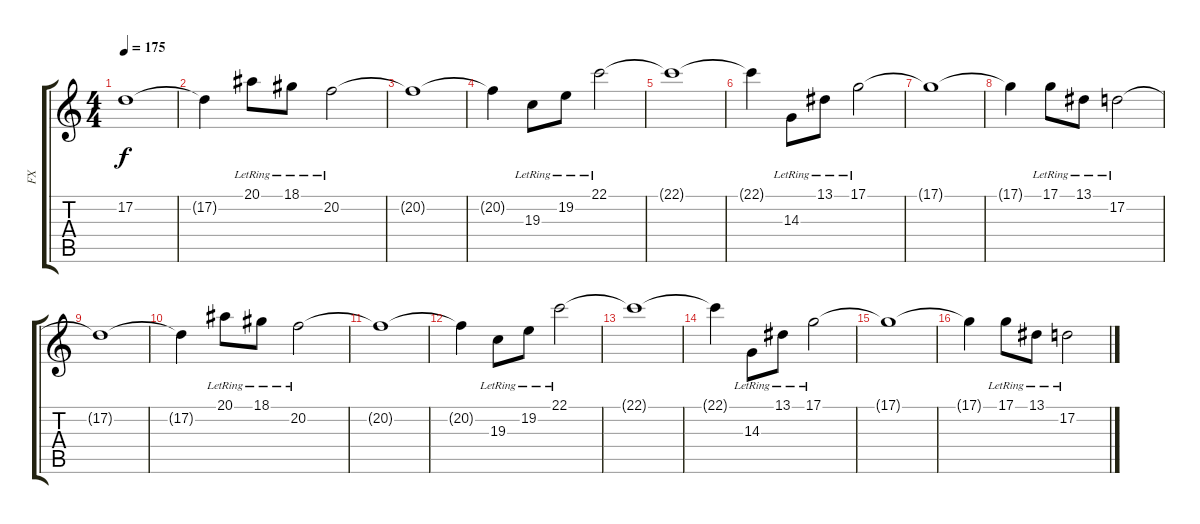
\track ("FX" "FX") {instrument pizzicatostrings}
\staff {score tabs}
\tuning (D4 A3 F3 C3 G2 C2) {hide}
\ts (4 4)
\tempo 175
\clef g2
\ks c
17.2{t}.1{dy f} |
17.2{t}.4 20.1{lr}.8 18.1{lr}.8 20.2{lr}.2 |
20.2{t}.1 |
20.2{t}.4 19.3{lr}.8 19.2{lr}.8 22.1{lr}.2 |
22.1{t}.1 |
22.1{t}.4 14.3{lr}.8 13.1{lr}.8 17.1{lr}.2 |
17.1{t}.1 |
17.1{t}.4 17.1{lr}.8 13.1{lr}.8 17.2{lr}.2 |
17.2{t}.1 |
17.2{t}.4 20.1{lr}.8 18.1{lr}.8 20.2{lr}.2 |
20.2{t}.1 |
20.2{t}.4 19.3{lr}.8 19.2{lr}.8 22.1{lr}.2 |
22.1{t}.1 |
22.1{t}.4 14.3{lr}.8 13.1{lr}.8 17.1{lr}.2 |
17.1{t}.1 |
17.1{t}.4 17.1{lr}.8 13.1{lr}.8 17.2{lr}.2
